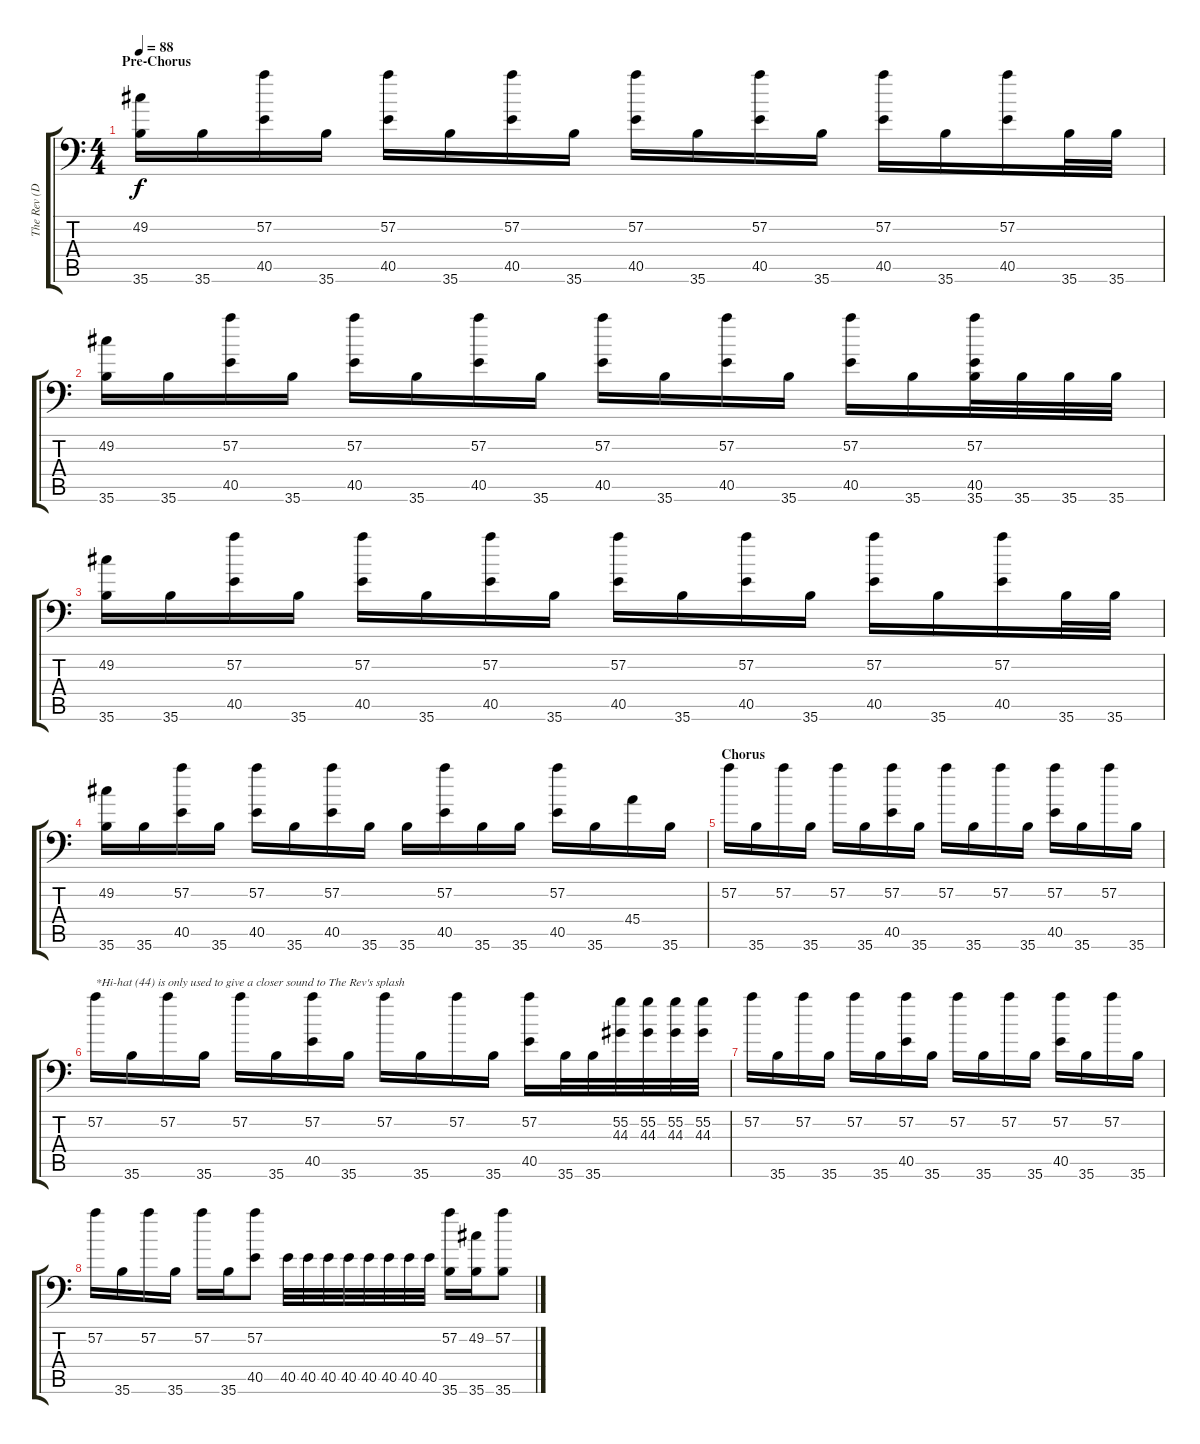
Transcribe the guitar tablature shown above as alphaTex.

\track ("The Rev (Drums)" "The Rev (D") {instrument acousticgrandpiano}
\staff {score tabs}
\tuning (C-1 C-1 C-1 C-1 C-1 C-1) {hide}
\ts (4 4)
\section ("" "Pre-Chorus")
\tempo 88
\clef f4
\ks c
(49.2 35.6).16{dy f} 35.6.16 (57.2 40.5).16 35.6.16 (57.2 40.5).16 35.6.16 (57.2 40.5).16 35.6.16 (57.2 40.5).16 35.6.16 (57.2 40.5).16 35.6.16 (57.2 40.5).16 35.6.16 (57.2 40.5).16 35.6.32 35.6.32 |
(49.2 35.6).16 35.6.16 (57.2 40.5).16 35.6.16 (57.2 40.5).16 35.6.16 (57.2 40.5).16 35.6.16 (57.2 40.5).16 35.6.16 (57.2 40.5).16 35.6.16 (57.2 40.5).16 35.6.16 (57.2 40.5 35.6).32 35.6.32 35.6.32 35.6.32 |
(49.2 35.6).16 35.6.16 (57.2 40.5).16 35.6.16 (57.2 40.5).16 35.6.16 (57.2 40.5).16 35.6.16 (57.2 40.5).16 35.6.16 (57.2 40.5).16 35.6.16 (57.2 40.5).16 35.6.16 (57.2 40.5).16 35.6.32 35.6.32 |
(49.2 35.6).16 35.6.16 (57.2 40.5).16 35.6.16 (57.2 40.5).16 35.6.16 (57.2 40.5).16 35.6.16 35.6.16 (57.2 40.5).16 35.6.16 35.6.16 (57.2 40.5).16 35.6.16 45.4.16 35.6.16 |
\section ("" "Chorus")
57.2.16 35.6.16 57.2.16 35.6.16 57.2.16 35.6.16 (57.2 40.5).16 35.6.16 57.2.16 35.6.16 57.2.16 35.6.16 (57.2 40.5).16 35.6.16 57.2.16 35.6.16 |
57.2.16{txt "*Hi-hat (44) is only used to give a closer sound to The Rev's splash"} 35.6.16 57.2.16 35.6.16 57.2.16 35.6.16 (57.2 40.5).16 35.6.16 57.2.16 35.6.16 57.2.16 35.6.16 (57.2 40.5).16 35.6.32 35.6.32 (55.2 44.3).32 (55.2 44.3).32 (55.2 44.3).32 (55.2 44.3).32 |
57.2.16 35.6.16 57.2.16 35.6.16 57.2.16 35.6.16 (57.2 40.5).16 35.6.16 57.2.16 35.6.16 57.2.16 35.6.16 (57.2 40.5).16 35.6.16 57.2.16 35.6.16 |
57.2.16 35.6.16 57.2.16 35.6.16 57.2.16 35.6.16 (57.2 40.5).8 40.5.32 40.5.32 40.5.32 40.5.32 40.5.32 40.5.32 40.5.32 40.5.32 (57.2 35.6).16 (49.2 35.6).16 (57.2 35.6).8
